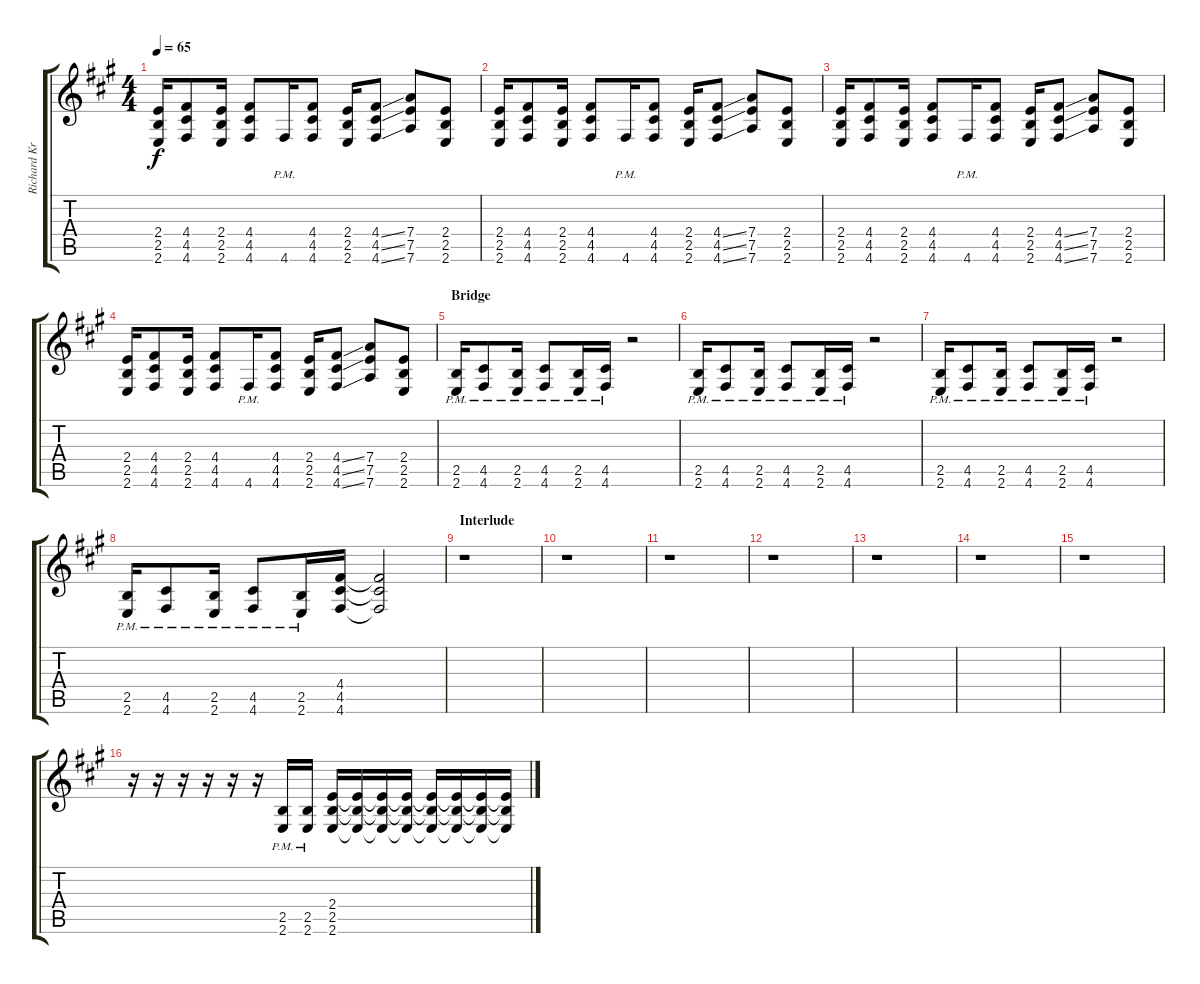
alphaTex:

\track ("Richard Kruspe-Bernstein - Guitar I" "Richard Kr") {instrument distortionguitar}
\staff {score tabs}
\tuning (E4 B3 G3 D3 A2 D2) {hide}
\ts (4 4)
\tempo 65
\clef g2
\ks a
(2.4 2.5 2.6).16{dy f} (4.4 4.5 4.6).8 (2.4 2.5 2.6).16 (4.4 4.5 4.6).8 4.6{pm}.16 (4.4 4.5 4.6).8 (2.4 2.5 2.6).16 (4.4{ss} 4.5{ss} 4.6{ss}).8 (7.4 7.5 7.6).8 (2.4 2.5 2.6).8 |
(2.4 2.5 2.6).16 (4.4 4.5 4.6).8 (2.4 2.5 2.6).16 (4.4 4.5 4.6).8 4.6{pm}.16 (4.4 4.5 4.6).8 (2.4 2.5 2.6).16 (4.4{ss} 4.5{ss} 4.6{ss}).8 (7.4 7.5 7.6).8 (2.4 2.5 2.6).8 |
(2.4 2.5 2.6).16 (4.4 4.5 4.6).8 (2.4 2.5 2.6).16 (4.4 4.5 4.6).8 4.6{pm}.16 (4.4 4.5 4.6).8 (2.4 2.5 2.6).16 (4.4{ss} 4.5{ss} 4.6{ss}).8 (7.4 7.5 7.6).8 (2.4 2.5 2.6).8 |
(2.4 2.5 2.6).16 (4.4 4.5 4.6).8 (2.4 2.5 2.6).16 (4.4 4.5 4.6).8 4.6{pm}.16 (4.4 4.5 4.6).8 (2.4 2.5 2.6).16 (4.4{ss} 4.5{ss} 4.6{ss}).8 (7.4 7.5 7.6).8 (2.4 2.5 2.6).8 |
\section ("" "Bridge")
(2.5{pm} 2.6{pm}).16 (4.5{pm} 4.6{pm}).8 (2.5{pm} 2.6{pm}).16 (4.5{pm} 4.6{pm}).8 (2.5{pm} 2.6{pm}).16 (4.5{pm} 4.6{pm}).16 r.2 |
(2.5{pm} 2.6{pm}).16 (4.5{pm} 4.6{pm}).8 (2.5{pm} 2.6{pm}).16 (4.5{pm} 4.6{pm}).8 (2.5{pm} 2.6{pm}).16 (4.5{pm} 4.6{pm}).16 r.2 |
(2.5{pm} 2.6{pm}).16 (4.5{pm} 4.6{pm}).8 (2.5{pm} 2.6{pm}).16 (4.5{pm} 4.6{pm}).8 (2.5{pm} 2.6{pm}).16 (4.5{pm} 4.6{pm}).16 r.2 |
(2.5{pm} 2.6{pm}).16 (4.5{pm} 4.6{pm}).8 (2.5{pm} 2.6{pm}).16 (4.5{pm} 4.6{pm}).8 (2.5{pm} 2.6{pm}).16 (4.4 4.5 4.6).16 (4.4{t} 4.5{t} 4.6{t}).2 |
\section ("" "Interlude")
r.1 |
r.1 |
r.1 |
r.1 |
r.1 |
r.1 |
r.1 |
r.16 r.16 r.16 r.16 r.16 r.16 (2.5{pm} 2.6{pm}).16 (2.5{pm} 2.6{pm}).16 (2.4 2.5 2.6).16 (2.4{t} 2.5{t} 2.6{t}).16 (2.4{t} 2.5{t} 2.6{t}).16 (2.4{t} 2.5{t} 2.6{t}).16 (2.4{t} 2.5{t} 2.6{t}).16 (2.4{t} 2.5{t} 2.6{t}).16 (2.4{t} 2.5{t} 2.6{t}).16 (2.4{t} 2.5{t} 2.6{t}).16
